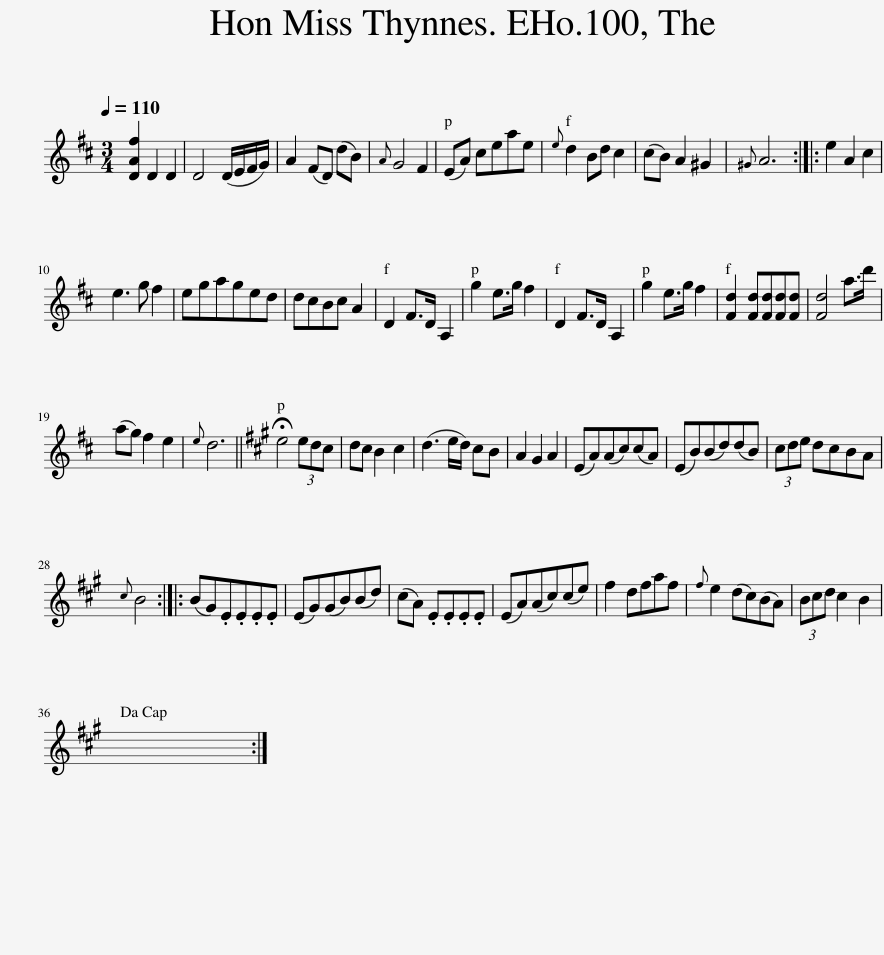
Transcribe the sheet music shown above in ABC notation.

X:1
L:1/8
Q:1/4=110
M:3/4
I:linebreak $
K:D
V:1 treble
V:1
 [DAf]2 D2 D2 | D4 (D/E/F/G/) | A2 (FD) (dB) |{A} G4 F2 | (EA) ceae | %5
{e} d2 Bd c2 | (cB) A2 ^G2 |{^G} A6 :: e2 A2 c2 |$ e3 g f2 | %10
 egaged | dcBc A2 | D2 F>D A,2 | g2 e>g f2 | D2 F>D A,2 | %15
 g2 e>g f2 | [Fd]2 [Fd][Fd][Fd][Fd] | [Fd]4 a>d' |$ (ag) f2 e2 |{e} d6 || %20
[K:F#min] !fermata!e4 (3edc | dc B2 c2 | (d3 e/d/) cB | A2 G2 A2 | (EA)(Ac)(cA) | %25
 (EB)(Bd)(dB) | (3cde dcBA |${c} B4 :: (BG).E.E.E.E | (EG)(GB)(Bd) | %30
 (cA) .E.E.E.E | (EA)(Ac)(ce) | f2 dfaf |{f} e2 (dc)(BA) | (3Bcd c2 B2 |$ %35
 x6 :| %36
